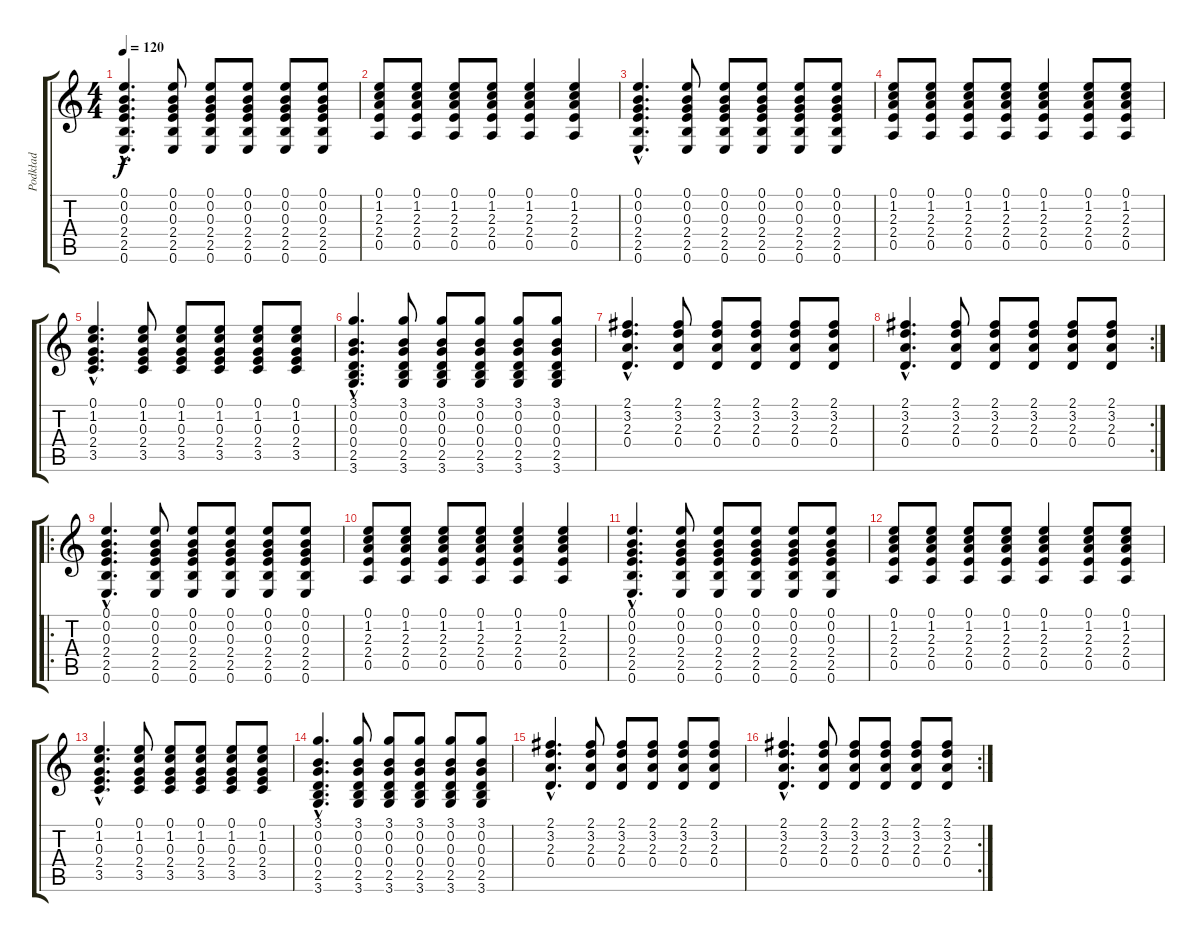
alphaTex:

\track ("Podkład" "Podkład") {instrument acousticguitarnylon}
\staff {score tabs}
\tuning (E4 B3 G3 D3 A2 E2) {hide}
\ts (4 4)
\tempo 120
\clef g2
\ks c
(0.1{hac} 0.2{hac} 0.3{hac} 2.4{hac} 2.5{hac} 0.6{hac}).4{d dy f instrument acousticguitarnylon} (0.1 0.2 0.3 2.4 2.5 0.6).8 (0.1 0.2 0.3 2.4 2.5 0.6).8 (0.1 0.2 0.3 2.4 2.5 0.6).8 (0.1 0.2 0.3 2.4 2.5 0.6).8 (0.1 0.2 0.3 2.4 2.5 0.6).8 |
(0.1 1.2 2.3 2.4 0.5).8 (0.1 1.2 2.3 2.4 0.5).8 (0.1 1.2 2.3 2.4 0.5).8 (0.1 1.2 2.3 2.4 0.5).8 (0.1 1.2 2.3 2.4 0.5).4 (0.1 1.2 2.3 2.4 0.5).4 |
(0.1{hac} 0.2{hac} 0.3{hac} 2.4{hac} 2.5{hac} 0.6{hac}).4{d} (0.1 0.2 0.3 2.4 2.5 0.6).8 (0.1 0.2 0.3 2.4 2.5 0.6).8 (0.1 0.2 0.3 2.4 2.5 0.6).8 (0.1 0.2 0.3 2.4 2.5 0.6).8 (0.1 0.2 0.3 2.4 2.5 0.6).8 |
(0.1 1.2 2.3 2.4 0.5).8 (0.1 1.2 2.3 2.4 0.5).8 (0.1 1.2 2.3 2.4 0.5).8 (0.1 1.2 2.3 2.4 0.5).8 (0.1 1.2 2.3 2.4 0.5).4 (0.1 1.2 2.3 2.4 0.5).8 (0.1 1.2 2.3 2.4 0.5).8 |
(0.1{hac} 1.2{hac} 0.3{hac} 2.4{hac} 3.5{hac}).4{d} (0.1 1.2 0.3 2.4 3.5).8 (0.1 1.2 0.3 2.4 3.5).8 (0.1 1.2 0.3 2.4 3.5).8 (0.1 1.2 0.3 2.4 3.5).8 (0.1 1.2 0.3 2.4 3.5).8 |
(3.1{hac} 0.2{hac} 0.3{hac} 0.4{hac} 2.5{hac} 3.6{hac}).4{d} (3.1 0.2 0.3 0.4 2.5 3.6).8 (3.1 0.2 0.3 0.4 2.5 3.6).8 (3.1 0.2 0.3 0.4 2.5 3.6).8 (3.1 0.2 0.3 0.4 2.5 3.6).8 (3.1 0.2 0.3 0.4 2.5 3.6).8 |
(2.1{hac} 3.2{hac} 2.3{hac} 0.4{hac}).4{d} (2.1 3.2 2.3 0.4).8 (2.1 3.2 2.3 0.4).8 (2.1 3.2 2.3 0.4).8 (2.1 3.2 2.3 0.4).8 (2.1 3.2 2.3 0.4).8 |
\rc 2
(2.1{hac} 3.2{hac} 2.3{hac} 0.4{hac}).4{d} (2.1 3.2 2.3 0.4).8 (2.1 3.2 2.3 0.4).8 (2.1 3.2 2.3 0.4).8 (2.1 3.2 2.3 0.4).8 (2.1 3.2 2.3 0.4).8 |
\ro
(0.1{hac} 0.2{hac} 0.3{hac} 2.4{hac} 2.5{hac} 0.6{hac}).4{d} (0.1 0.2 0.3 2.4 2.5 0.6).8 (0.1 0.2 0.3 2.4 2.5 0.6).8 (0.1 0.2 0.3 2.4 2.5 0.6).8 (0.1 0.2 0.3 2.4 2.5 0.6).8 (0.1 0.2 0.3 2.4 2.5 0.6).8 |
(0.1 1.2 2.3 2.4 0.5).8 (0.1 1.2 2.3 2.4 0.5).8 (0.1 1.2 2.3 2.4 0.5).8 (0.1 1.2 2.3 2.4 0.5).8 (0.1 1.2 2.3 2.4 0.5).4 (0.1 1.2 2.3 2.4 0.5).4 |
(0.1{hac} 0.2{hac} 0.3{hac} 2.4{hac} 2.5{hac} 0.6{hac}).4{d} (0.1 0.2 0.3 2.4 2.5 0.6).8 (0.1 0.2 0.3 2.4 2.5 0.6).8 (0.1 0.2 0.3 2.4 2.5 0.6).8 (0.1 0.2 0.3 2.4 2.5 0.6).8 (0.1 0.2 0.3 2.4 2.5 0.6).8 |
(0.1 1.2 2.3 2.4 0.5).8 (0.1 1.2 2.3 2.4 0.5).8 (0.1 1.2 2.3 2.4 0.5).8 (0.1 1.2 2.3 2.4 0.5).8 (0.1 1.2 2.3 2.4 0.5).4 (0.1 1.2 2.3 2.4 0.5).8 (0.1 1.2 2.3 2.4 0.5).8 |
(0.1{hac} 1.2{hac} 0.3{hac} 2.4{hac} 3.5{hac}).4{d} (0.1 1.2 0.3 2.4 3.5).8 (0.1 1.2 0.3 2.4 3.5).8 (0.1 1.2 0.3 2.4 3.5).8 (0.1 1.2 0.3 2.4 3.5).8 (0.1 1.2 0.3 2.4 3.5).8 |
(3.1{hac} 0.2{hac} 0.3{hac} 0.4{hac} 2.5{hac} 3.6{hac}).4{d} (3.1 0.2 0.3 0.4 2.5 3.6).8 (3.1 0.2 0.3 0.4 2.5 3.6).8 (3.1 0.2 0.3 0.4 2.5 3.6).8 (3.1 0.2 0.3 0.4 2.5 3.6).8 (3.1 0.2 0.3 0.4 2.5 3.6).8 |
(2.1{hac} 3.2{hac} 2.3{hac} 0.4{hac}).4{d} (2.1 3.2 2.3 0.4).8 (2.1 3.2 2.3 0.4).8 (2.1 3.2 2.3 0.4).8 (2.1 3.2 2.3 0.4).8 (2.1 3.2 2.3 0.4).8 |
\rc 2
(2.1{hac} 3.2{hac} 2.3{hac} 0.4{hac}).4{d} (2.1 3.2 2.3 0.4).8 (2.1 3.2 2.3 0.4).8 (2.1 3.2 2.3 0.4).8 (2.1 3.2 2.3 0.4).8 (2.1 3.2 2.3 0.4).8
